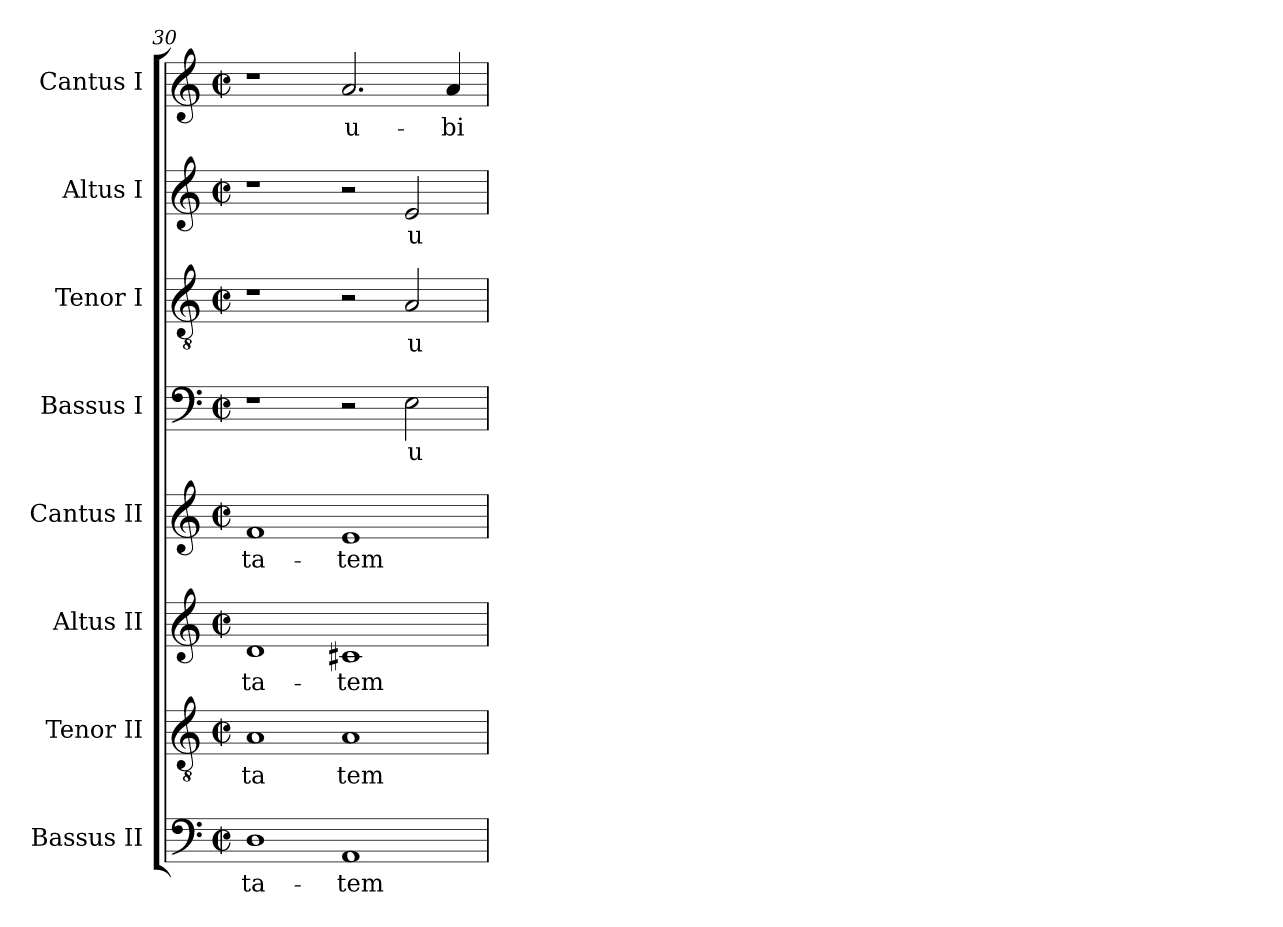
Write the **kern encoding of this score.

**kern	**text	**kern	**text	**kern	**text	**kern	**text	**kern	**text	**kern	**text	**kern	**text	**kern	**text
*part8	*part8	*part7	*part7	*part6	*part6	*part5	*part5	*part4	*part4	*part3	*part3	*part2	*part2	*part1	*part1
*staff8	*staff8	*staff7	*staff7	*staff6	*staff6	*staff5	*staff5	*staff4	*staff4	*staff3	*staff3	*staff2	*staff2	*staff1	*staff1
*I"Bassus II	*	*I"Tenor II	*	*I"Altus II	*	*I"Cantus II	*	*I"Bassus I	*	*I"Tenor I	*	*I"Altus I	*	*I"Cantus I	*
*clefF4	*	*clefGv2	*	*clefG2	*	*clefG2	*	*clefF4	*	*clefGv2	*	*clefG2	*	*clefG2	*
*M2/2	*	*M2/2	*	*M2/2	*	*M2/2	*	*M2/2	*	*M2/2	*	*M2/2	*	*M2/2	*
*met(c|)	*	*met(c|)	*	*met(c|)	*	*met(c|)	*	*met(c|)	*	*met(c|)	*	*met(c|)	*	*met(c|)	*
=30	=30	=30	=30	=30	=30	=30	=30	=30	=30	=30	=30	=30	=30	=30	=30
!	!LO:LY:b:cj	!	!LO:LY:b:cj	!	!LO:LY:b:cj	!	!LO:LY:b:cj	!	!	!	!	!	!	!	!
1D	-ta-	1A	ta	1d	-ta-	1f	-ta-	1r	.	1r	.	1r	.	1r	.
!	!LO:LY:b:cj	!	!LO:LY:b:cj	!	!LO:LY:b:cj	!	!LO:LY:b:cj	!	!	!	!	!	!	!	!LO:LY:b:cj
1AA	-tem	1A	tem	1c#X	-tem	1e	-tem	2r	.	2r	.	2r	.	2.a/	u-
!	!	!	!	!	!	!	!	!	!LO:LY:b:cj	!	!LO:LY:b:cj	!	!LO:LY:b:cj	!	!
.	.	.	.	.	.	.	.	2E\	u	2A/	u	2e/	u-	.	.
!	!	!	!	!	!	!	!	!	!	!	!	!	!	!	!LO:LY:b:cj
.	.	.	.	.	.	.	.	.	.	.	.	.	.	4a/	-bi
=	=	=	=	=	=	=	=	=	=	=	=	=	=	=	=
*-	*-	*-	*-	*-	*-	*-	*-	*-	*-	*-	*-	*-	*-	*-	*-
